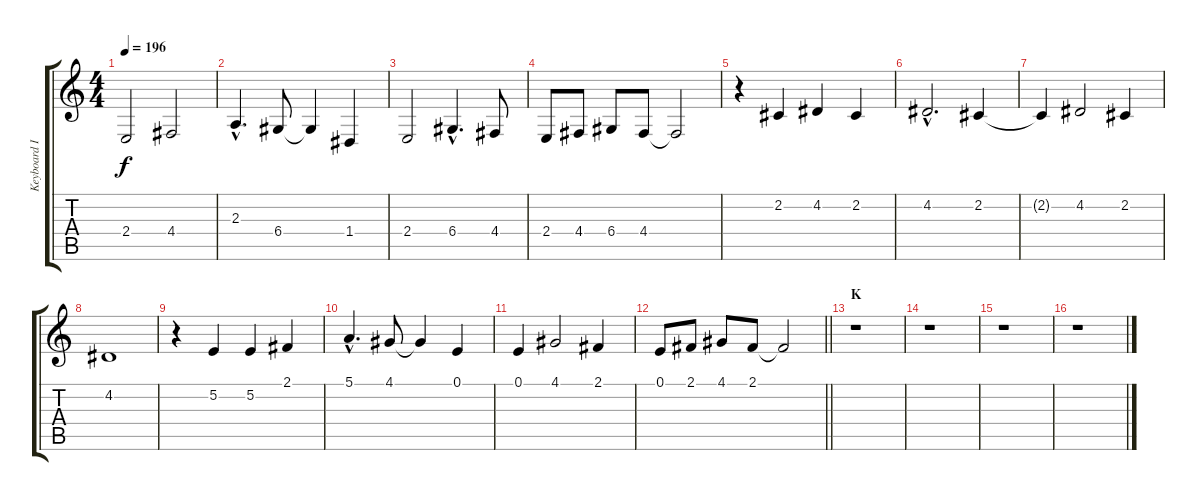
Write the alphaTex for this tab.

\track ("Keyboard I" "Keyboard I") {instrument electricgrandpiano}
\staff {score tabs}
\tuning (E4 B3 G3 D3 A2 E2) {hide}
\ts (4 4)
\tempo 196
\clef g2
\ks c
2.4.2{dy f} 4.4.2 |
2.3{hac}.4{d} 6.4.8 6.4{t}.4 1.4.4 |
2.4.2 6.4{hac}.4{d} 4.4.8 |
2.4.8 4.4.8 6.4.8 4.4.8 4.4{t}.2 |
r.4 2.2.4 4.2.4 2.2.4 |
4.2{hac}.2{d} 2.2.4 |
2.2{t}.4 4.2.2 2.2.4 |
4.2.1 |
r.4 5.2.4 5.2.4 2.1.4 |
5.1{hac}.4{d} 4.1.8 4.1{t}.4 0.1.4 |
0.1.4 4.1.2 2.1.4 |
\barLineRight lightlight
0.1.8 2.1.8 4.1.8 2.1.8 2.1{t}.2 |
\section ("" "K")
r.1 |
r.1 |
r.1 |
r.1
